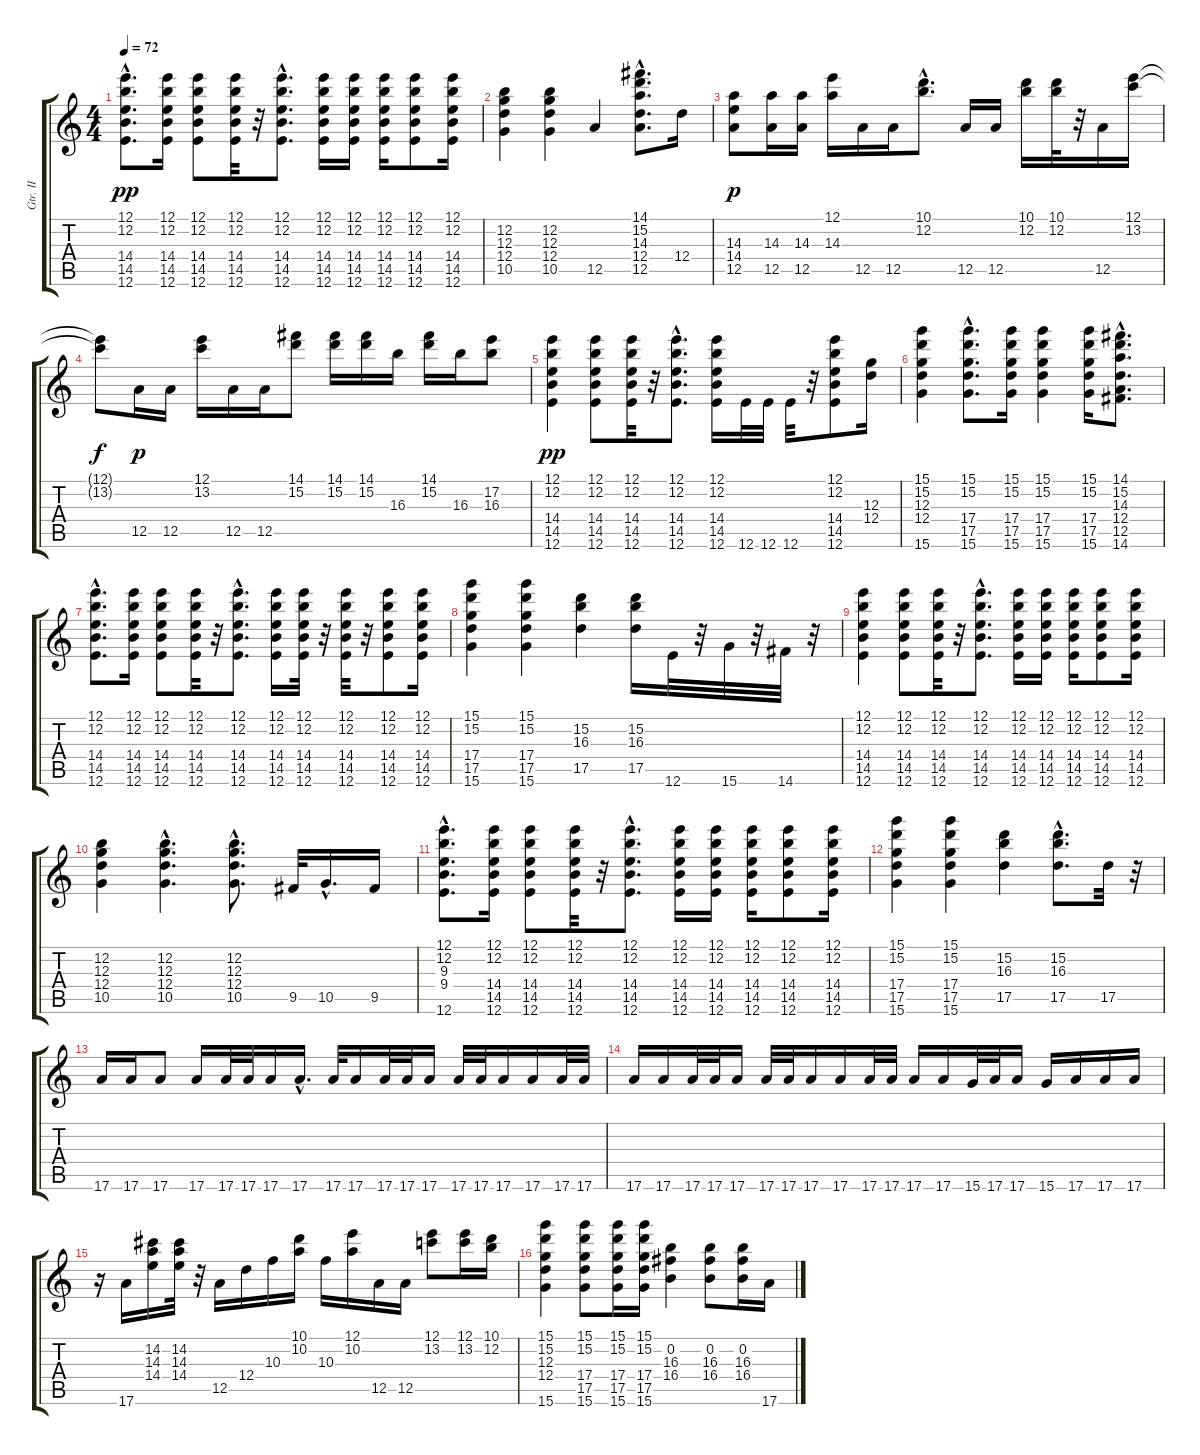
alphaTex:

\track ("Gtr. II" "Gtr. II") {instrument electricguitarclean}
\staff {score tabs}
\tuning (E4 B3 G3 D3 A2 E2) {hide}
\ts (4 4)
\tempo 72
\clef g2
\ks c
(12.1{hac} 12.2{hac} 14.4{hac} 14.5{hac} 12.6{hac}).8{d dy pp} (12.1 12.2 14.4 14.5 12.6).16 (12.1 12.2 14.4 14.5 12.6).8 (12.1 12.2 14.4 14.5 12.6).32 r.32 (12.1{hac} 12.2{hac} 14.4{hac} 14.5{hac} 12.6{hac}).8{d} (12.1 12.2 14.4 14.5 12.6).16 (12.1 12.2 14.4 14.5 12.6).16 (12.1 12.2 14.4 14.5 12.6).16 (12.1 12.2 14.4 14.5 12.6).8 (12.1 12.2 14.4 14.5 12.6).16 |
(12.2 12.3 12.4 10.5).4 (12.2 12.3 12.4 10.5).4 12.5.4 (14.1{hac} 15.2{hac} 14.3{hac} 12.4{hac} 12.5{hac}).8{d} 12.4.16 |
(14.3 14.4 12.5).8{dy p} (14.3 12.5).16 (14.3 12.5).16 (12.1 14.3).16 12.5.16 12.5.16 (10.1{hac} 12.2{hac}).8{d} 12.5.16 12.5.16 (10.1 12.2).16 (10.1 12.2).32 r.32 12.5.16 (12.1 13.2).16 |
(12.1{t} 13.2{t}).8{dy f} 12.5.16{dy p} 12.5.16 (12.1 13.2).16 12.5.16 12.5.16 (14.1 15.2).8 (14.1 15.2).16 (14.1 15.2).16 16.3.16 (14.1 15.2).16 16.3.16 (17.2 16.3).8 |
(12.1 12.2 14.4 14.5 12.6).4{dy pp} (12.1 12.2 14.4 14.5 12.6).8 (12.1 12.2 14.4 14.5 12.6).32 r.32 (12.1{hac} 12.2{hac} 14.4{hac} 14.5{hac} 12.6{hac}).8{d} (12.1 12.2 14.4 14.5 12.6).16 12.6.32 12.6.32 12.6.32 r.32 (12.1 12.2 14.4 14.5 12.6).8 (12.3 12.4).16 |
(15.1 15.2 12.3 12.4 15.6).4 (15.1{hac} 15.2{hac} 17.4{hac} 17.5{hac} 15.6{hac}).8{d} (15.1 15.2 17.4 17.5 15.6).16 (15.1 15.2 17.4 17.5 15.6).4 (15.1 15.2 17.4 17.5 15.6).16 (14.1{hac} 15.2{hac} 14.3{hac} 12.4{hac} 12.5{hac} 14.6{hac}).8{d} |
(12.1{hac} 12.2{hac} 14.4{hac} 14.5{hac} 12.6{hac}).8{d} (12.1 12.2 14.4 14.5 12.6).16 (12.1 12.2 14.4 14.5 12.6).8 (12.1 12.2 14.4 14.5 12.6).32 r.32 (12.1{hac} 12.2{hac} 14.4{hac} 14.5{hac} 12.6{hac}).8{d} (12.1 12.2 14.4 14.5 12.6).16 (12.1 12.2 14.4 14.5 12.6).32 r.32 (12.1 12.2 14.4 14.5 12.6).32 r.32 (12.1 12.2 14.4 14.5 12.6).8 (12.1 12.2 14.4 14.5 12.6).16 |
(15.1 15.2 17.4 17.5 15.6).4 (15.1 15.2 17.4 17.5 15.6).4 (15.2 16.3 17.5).4 (15.2 16.3 17.5).16 12.6.32 r.32 15.6.32 r.32 14.6.32 r.32 |
(12.1 12.2 14.4 14.5 12.6).4 (12.1 12.2 14.4 14.5 12.6).8 (12.1 12.2 14.4 14.5 12.6).32 r.32 (12.1{hac} 12.2{hac} 14.4{hac} 14.5{hac} 12.6{hac}).8{d} (12.1 12.2 14.4 14.5 12.6).16 (12.1 12.2 14.4 14.5 12.6).16 (12.1 12.2 14.4 14.5 12.6).16 (12.1 12.2 14.4 14.5 12.6).8 (12.1 12.2 14.4 14.5 12.6).16 |
(12.2 12.3 12.4 10.5).4 (12.2{hac} 12.3{hac} 12.4{hac} 10.5{hac}).4{d} (12.2{hac} 12.3{hac} 12.4{hac} 10.5{hac}).8{d} 9.5.32 10.5{hac}.16{d} 9.5.16 |
(12.1{hac} 12.2{hac} 9.3{hac} 9.4{hac} 12.6{hac}).8{d} (12.1 12.2 14.4 14.5 12.6).16 (12.1 12.2 14.4 14.5 12.6).8 (12.1 12.2 14.4 14.5 12.6).32 r.32 (12.1{hac} 12.2{hac} 14.4{hac} 14.5{hac} 12.6{hac}).8{d} (12.1 12.2 14.4 14.5 12.6).16 (12.1 12.2 14.4 14.5 12.6).16 (12.1 12.2 14.4 14.5 12.6).16 (12.1 12.2 14.4 14.5 12.6).8 (12.1 12.2 14.4 14.5 12.6).16 |
(15.1 15.2 17.4 17.5 15.6).4 (15.1 15.2 17.4 17.5 15.6).4 (15.2 16.3 17.5).4 (15.2{hac} 16.3{hac} 17.5{hac}).8{d} 17.5.32 r.32 |
17.6.16 17.6.16 17.6.8 17.6.16 17.6.32 17.6.32 17.6.16 17.6{hac}.16{d} 17.6.32 17.6.16 17.6.32 17.6.32 17.6.16 17.6.32 17.6.32 17.6.16 17.6.16 17.6.32 17.6.32 |
17.6.16 17.6.16 17.6.32 17.6.32 17.6.16 17.6.32 17.6.32 17.6.16 17.6.16 17.6.32 17.6.32 17.6.16 17.6.16 15.6.32 17.6.32 17.6.16 15.6.16 17.6.16 17.6.16 17.6.16 |
r.16 17.6.16 (14.2 14.3 14.4).16 (14.2 14.3 14.4).32 r.32 12.5.16 12.4.16 10.3.16 (10.1 10.2).16 10.3.16 (12.1 10.2).16 12.5.16 12.5.16 (12.1 13.2).8 (12.1 13.2).16 (10.1 12.2).16 |
(15.1 15.2 12.3 12.4 15.6).4 (15.1 15.2 17.4 17.5 15.6).8 (15.1 15.2 17.4 17.5 15.6).16 (15.1 15.2 17.4 17.5 15.6).16 (0.2 16.3 16.4).4 (0.2 16.3 16.4).8 (0.2 16.3 16.4).16 17.6.16
